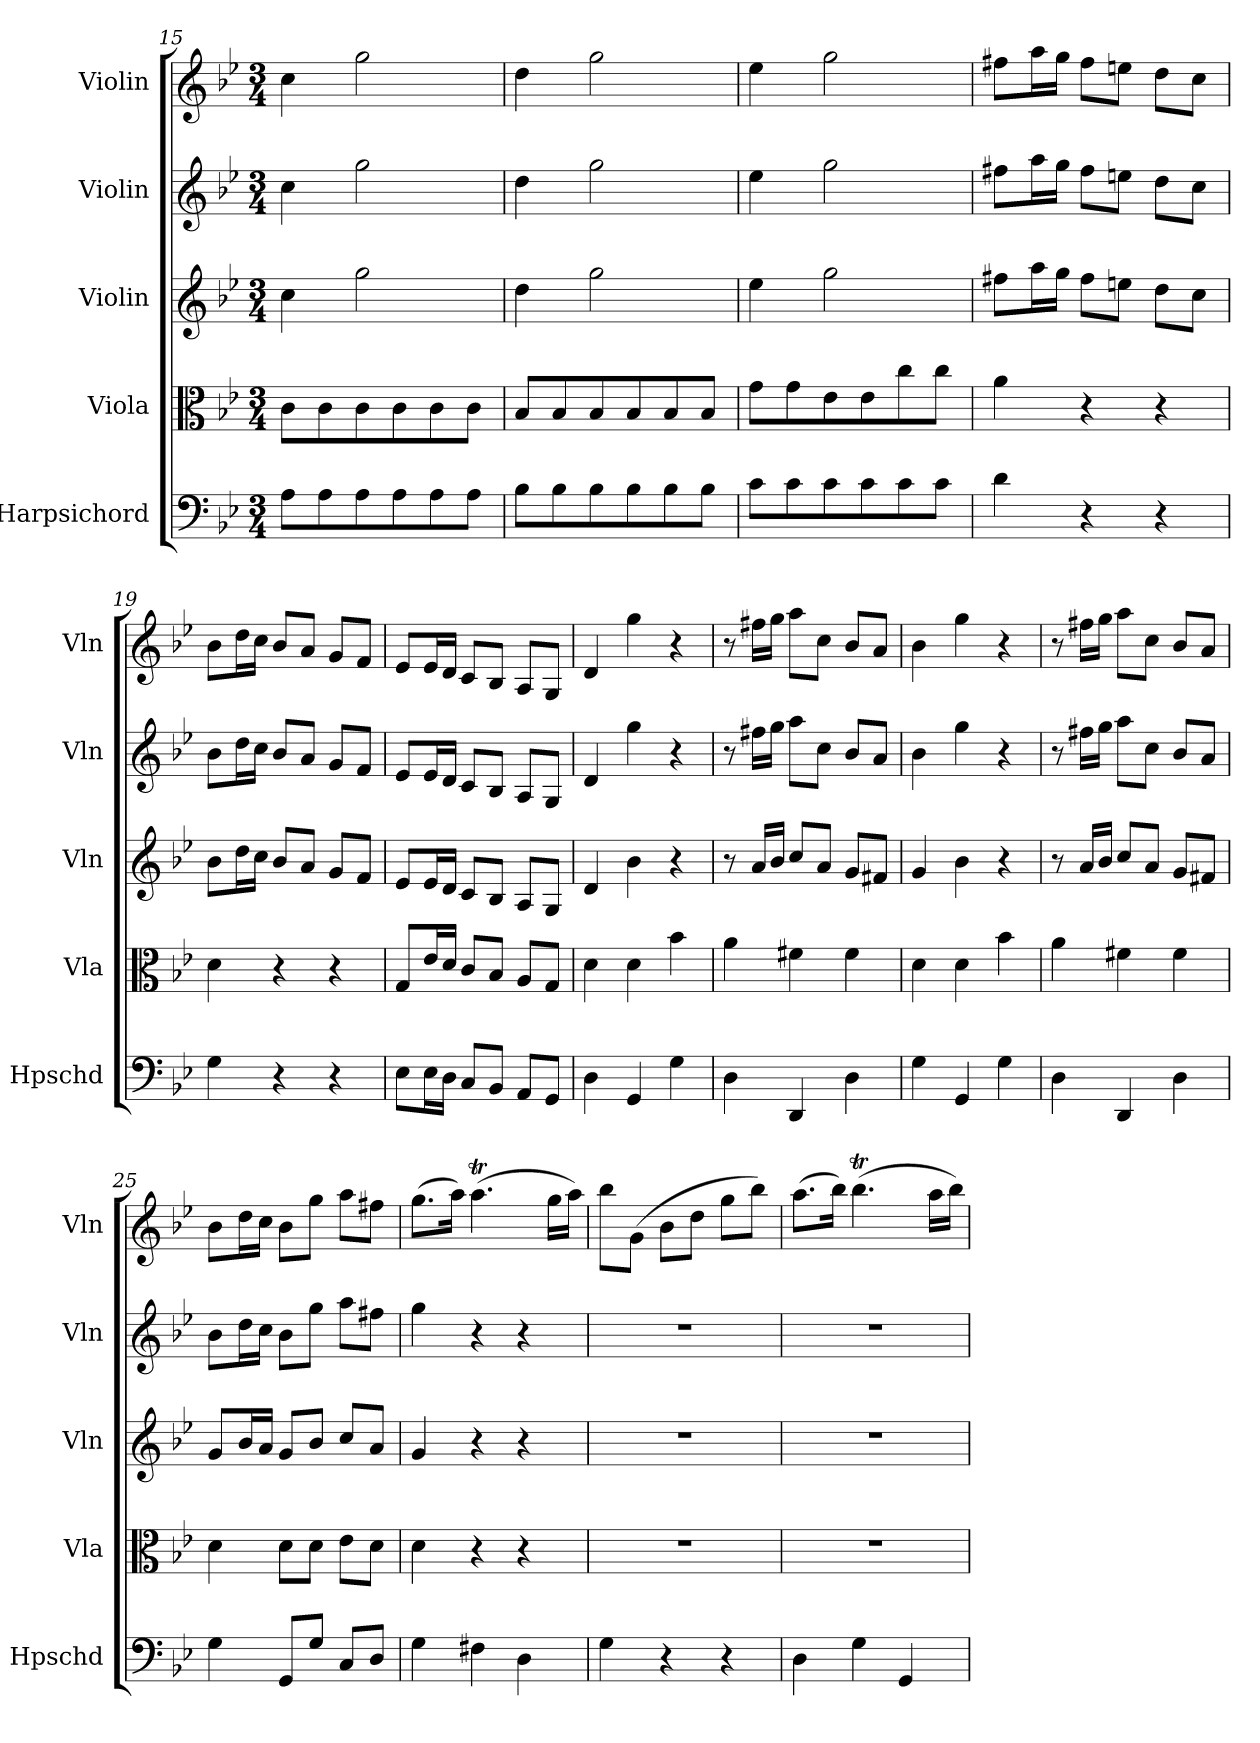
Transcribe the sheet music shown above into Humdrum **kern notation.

**kern	**kern	**kern	**kern	**kern
*part5	*part4	*part3	*part2	*part1
*staff5	*staff4	*staff3	*staff2	*staff1
*I"Harpsichord	*I"Viola	*I"Violin	*I"Violin	*I"Violin
*I'Hpschd	*I'Vla	*I'Vln	*I'Vln	*I'Vln
*clefF4	*clefC3	*clefG2	*clefG2	*clefG2
*k[b-e-]	*k[b-e-]	*k[b-e-]	*k[b-e-]	*k[b-e-]
*g:	*g:	*g:	*g:	*g:
*M3/4	*M3/4	*M3/4	*M3/4	*M3/4
=15	=15	=15	=15	=15
8A\L	8c\L	4cc\	4cc\	4cc\
8A\	8c\	.	.	.
8A\	8c\	2gg\	2gg\	2gg\
8A\	8c\	.	.	.
8A\	8c\	.	.	.
8A\J	8c\J	.	.	.
=16	=16	=16	=16	=16
8B-\L	8B-/L	4dd\	4dd\	4dd\
8B-\	8B-/	.	.	.
8B-\	8B-/	2gg\	2gg\	2gg\
8B-\	8B-/	.	.	.
8B-\	8B-/	.	.	.
8B-\J	8B-/J	.	.	.
=17	=17	=17	=17	=17
8c\L	8g\L	4ee-\	4ee-\	4ee-\
8c\	8g\	.	.	.
8c\	8e-\	2gg\	2gg\	2gg\
8c\	8e-\	.	.	.
8c\	8cc\	.	.	.
8c\J	8cc\J	.	.	.
=18	=18	=18	=18	=18
4d\	4a\	8ff#X\L	8ff#X\L	8ff#X\L
.	.	16aa\L	16aa\L	16aa\L
.	.	16gg\JJ	16gg\JJ	16gg\JJ
4r	4r	8ff#\L	8ff#\L	8ff#\L
.	.	8een\J	8een\J	8een\J
4r	4r	8dd\L	8dd\L	8dd\L
.	.	8cc\J	8cc\J	8cc\J
=19	=19	=19	=19	=19
4G\	4d\	8b-\L	8b-\L	8b-\L
.	.	16dd\L	16dd\L	16dd\L
.	.	16cc\JJ	16cc\JJ	16cc\JJ
4r	4r	8b-/L	8b-/L	8b-/L
.	.	8a/J	8a/J	8a/J
4r	4r	8g/L	8g/L	8g/L
.	.	8f/J	8f/J	8f/J
=20	=20	=20	=20	=20
8E-\L	8G/L	8e-/L	8e-/L	8e-/L
16E-\L	16e-/L	16e-/L	16e-/L	16e-/L
16D\JJ	16d/JJ	16d/JJ	16d/JJ	16d/JJ
8C/L	8c/L	8c/L	8c/L	8c/L
8BB-/J	8B-/J	8B-/J	8B-/J	8B-/J
8AA/L	8A/L	8A/L	8A/L	8A/L
8GG/J	8G/J	8G/J	8G/J	8G/J
=21	=21	=21	=21	=21
4D\	4d\	4d/	4d/	4d/
4GG/	4d\	4b-\	4gg\	4gg\
4G\	4b-\	4r	4r	4r
=22	=22	=22	=22	=22
4D\	4a\	8r	8r	8r
.	.	16a/LL	16ff#X\LL	16ff#X\LL
.	.	16b-/JJ	16gg\JJ	16gg\JJ
4DD/	4f#X\	8cc/L	8aa\L	8aa\L
.	.	8a/J	8cc\J	8cc\J
4D\	4f#\	8g/L	8b-/L	8b-/L
.	.	8f#X/J	8a/J	8a/J
=23	=23	=23	=23	=23
4G\	4d\	4g/	4b-\	4b-\
4GG/	4d\	4b-\	4gg\	4gg\
4G\	4b-\	4r	4r	4r
=24	=24	=24	=24	=24
4D\	4a\	8r	8r	8r
.	.	16a/LL	16ff#X\LL	16ff#X\LL
.	.	16b-/JJ	16gg\JJ	16gg\JJ
4DD/	4f#X\	8cc/L	8aa\L	8aa\L
.	.	8a/J	8cc\J	8cc\J
4D\	4f#\	8g/L	8b-/L	8b-/L
.	.	8f#X/J	8a/J	8a/J
=25	=25	=25	=25	=25
4G\	4d\	8g/L	8b-\L	8b-\L
.	.	16b-/L	16dd\L	16dd\L
.	.	16a/JJ	16cc\JJ	16cc\JJ
8GG/L	8d\L	8g/L	8b-\L	8b-\L
8G/J	8d\J	8b-/J	8gg\J	8gg\J
8C/L	8e-\L	8cc/L	8aa\L	8aa\L
8D/J	8d\J	8a/J	8ff#X\J	8ff#X\J
=26	=26	=26	=26	=26
4G\	4d\	4g/	4gg\	(8.gg\L
.	.	.	.	16aa\Jk)
4F#X\	4r	4r	4r	(4.aat\
4D\	4r	4r	4r	.
.	.	.	.	16gg\LL
.	.	.	.	16aa\JJ)
=27	=27	=27	=27	=27
4G\	2.r	2.r	2.r	8bb-\L
.	.	.	.	(8g\J
4r	.	.	.	8b-\L
.	.	.	.	8dd\J
4r	.	.	.	8gg\L
.	.	.	.	8bb-\J)
=28	=28	=28	=28	=28
4D\	2.r	2.r	2.r	(8.aa\L
.	.	.	.	16bb-\Jk)
4G\	.	.	.	(4.bb-T\
4GG/	.	.	.	.
.	.	.	.	16aa\LL
.	.	.	.	16bb-\JJ)
=	=	=	=	=
*-	*-	*-	*-	*-
